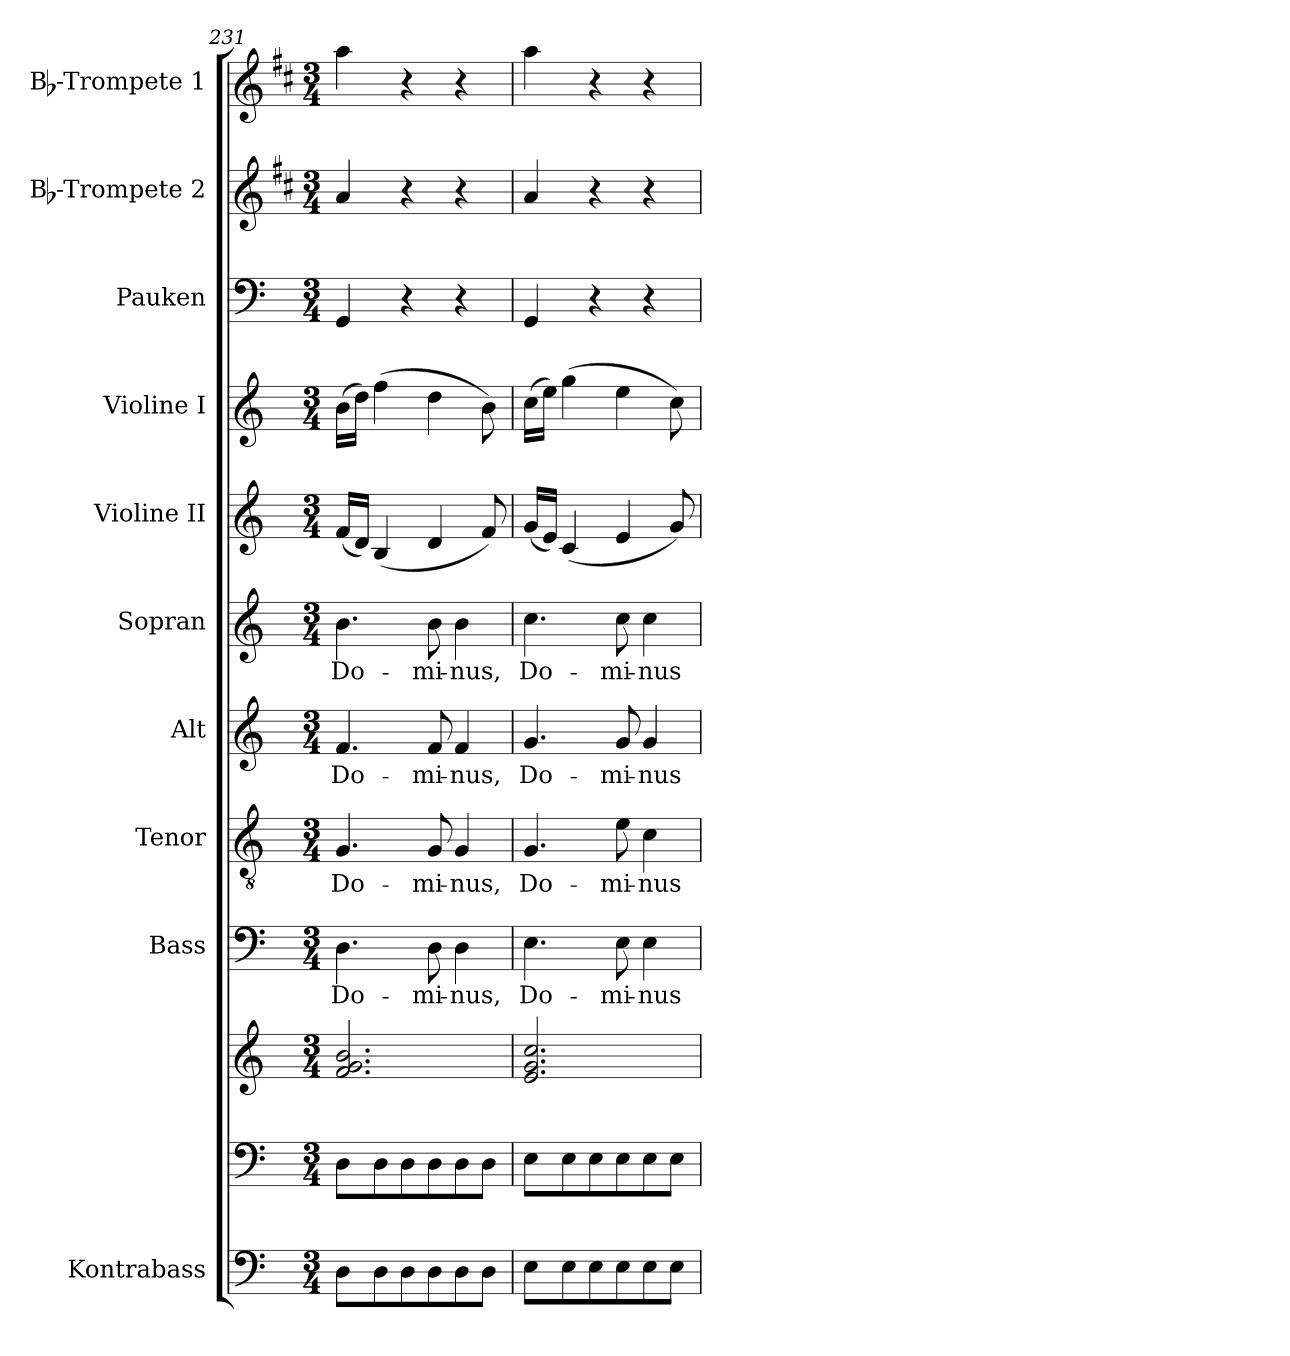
**kern	**kern	**kern	**kern	**text	**kern	**text	**kern	**text	**kern	**text	**kern	**kern	**kern	**kern	**kern
*part11	*part10	*part10	*part9	*part9	*part8	*part8	*part7	*part7	*part6	*part6	*part5	*part4	*part3	*part2	*part1
*staff12	*staff11	*staff10	*staff9	*staff9	*staff8	*staff8	*staff7	*staff7	*staff6	*staff6	*staff5	*staff4	*staff3	*staff2	*staff1
*I"Kontrabass	*	*	*I"Bass	*	*I"Tenor	*	*I"Alt	*	*I"Sopran	*	*I"Violine II	*I"Violine I	*I"Pauken	*I"Bb-Trompete 2	*I"Bb-Trompete 1
*I'Kb.	*	*	*I'B.	*	*I'T.	*	*I'A.	*	*I'S.	*	*I'Vl. II	*I'Vl. I	*I'Pk.	*I'Bb Trp. 2	*I'Bb Trp. 1
*clefF4	*clefF4	*clefG2	*clefF4	*	*clefGv2	*	*clefG2	*	*clefG2	*	*clefG2	*clefG2	*clefF4	*clefG2	*clefG2
*ITrd7c12	*	*	*	*	*	*	*	*	*	*	*	*	*	*ITrd1c2	*ITrd1c2
*k[]	*k[]	*k[]	*k[]	*	*k[]	*	*k[]	*	*k[]	*	*k[]	*k[]	*k[]	*k[]	*k[]
*C:	*C:	*C:	*C:	*	*C:	*	*C:	*	*C:	*	*C:	*C:	*C:	*C:	*C:
*M3/4	*M3/4	*M3/4	*M3/4	*	*M3/4	*	*M3/4	*	*M3/4	*	*M3/4	*M3/4	*M3/4	*M3/4	*M3/4
=231	=231	=231	=231	=231	=231	=231	=231	=231	=231	=231	=231	=231	=231	=231	=231
!	!	!	!	!LO:LY:b	!	!LO:LY:b	!	!LO:LY:b	!	!LO:LY:b	!	!	!	!	!
8DD\L	8D\L	2.f/ 2.g/ 2.b/	4.D\	Do-	4.G/	Do-	4.f/	Do-	4.b\	Do-	(<16f/LL	(>16b\LL	4GG/	4g/	4gg\
.	.	.	.	.	.	.	.	.	.	.	16d/JJ)	16dd\JJ)	.	.	.
8DD\	8D\	.	.	.	.	.	.	.	.	.	(<4B/	(>4ff\	.	.	.
8DD\	8D\	.	.	.	.	.	.	.	.	.	.	.	4r	4r	4r
!	!	!	!	!LO:LY:b	!	!LO:LY:b	!	!LO:LY:b	!	!LO:LY:b	!	!	!	!	!
8DD\	8D\	.	8D\	-mi-	8G/	-mi-	8f/	-mi-	8b\	-mi-	4d/	4dd\	.	.	.
!	!	!	!	!LO:LY:b	!	!LO:LY:b	!	!LO:LY:b	!	!LO:LY:b	!	!	!	!	!
8DD\	8D\	.	4D\	-nus,	4G/	-nus,	4f/	-nus,	4b\	-nus,	.	.	4r	4r	4r
8DD\J	8D\J	.	.	.	.	.	.	.	.	.	8f/)	8b\)	.	.	.
=232	=232	=232	=232	=232	=232	=232	=232	=232	=232	=232	=232	=232	=232	=232	=232
!	!	!	!	!LO:LY:b	!	!LO:LY:b	!	!LO:LY:b	!	!LO:LY:b	!	!	!	!	!
8EE\L	8E\L	2.e/ 2.g/ 2.cc/	4.E\	Do-	4.G/	Do-	4.g/	Do-	4.cc\	Do-	(<16g/LL	(>16cc\LL	4GG/	4g/	4gg\
.	.	.	.	.	.	.	.	.	.	.	16e/JJ)	16ee\JJ)	.	.	.
8EE\	8E\	.	.	.	.	.	.	.	.	.	(<4c/	(>4gg\	.	.	.
8EE\	8E\	.	.	.	.	.	.	.	.	.	.	.	4r	4r	4r
!	!	!	!	!LO:LY:b	!	!LO:LY:b	!	!LO:LY:b	!	!LO:LY:b	!	!	!	!	!
8EE\	8E\	.	8E\	-mi-	8e\	-mi-	8g/	-mi-	8cc\	-mi-	4e/	4ee\	.	.	.
!	!	!	!	!LO:LY:b	!	!LO:LY:b	!	!LO:LY:b	!	!LO:LY:b	!	!	!	!	!
8EE\	8E\	.	4E\	-nus	4c\	-nus	4g/	-nus	4cc\	-nus	.	.	4r	4r	4r
8EE\J	8E\J	.	.	.	.	.	.	.	.	.	8g/)	8cc\)	.	.	.
=	=	=	=	=	=	=	=	=	=	=	=	=	=	=	=
*-	*-	*-	*-	*-	*-	*-	*-	*-	*-	*-	*-	*-	*-	*-	*-
